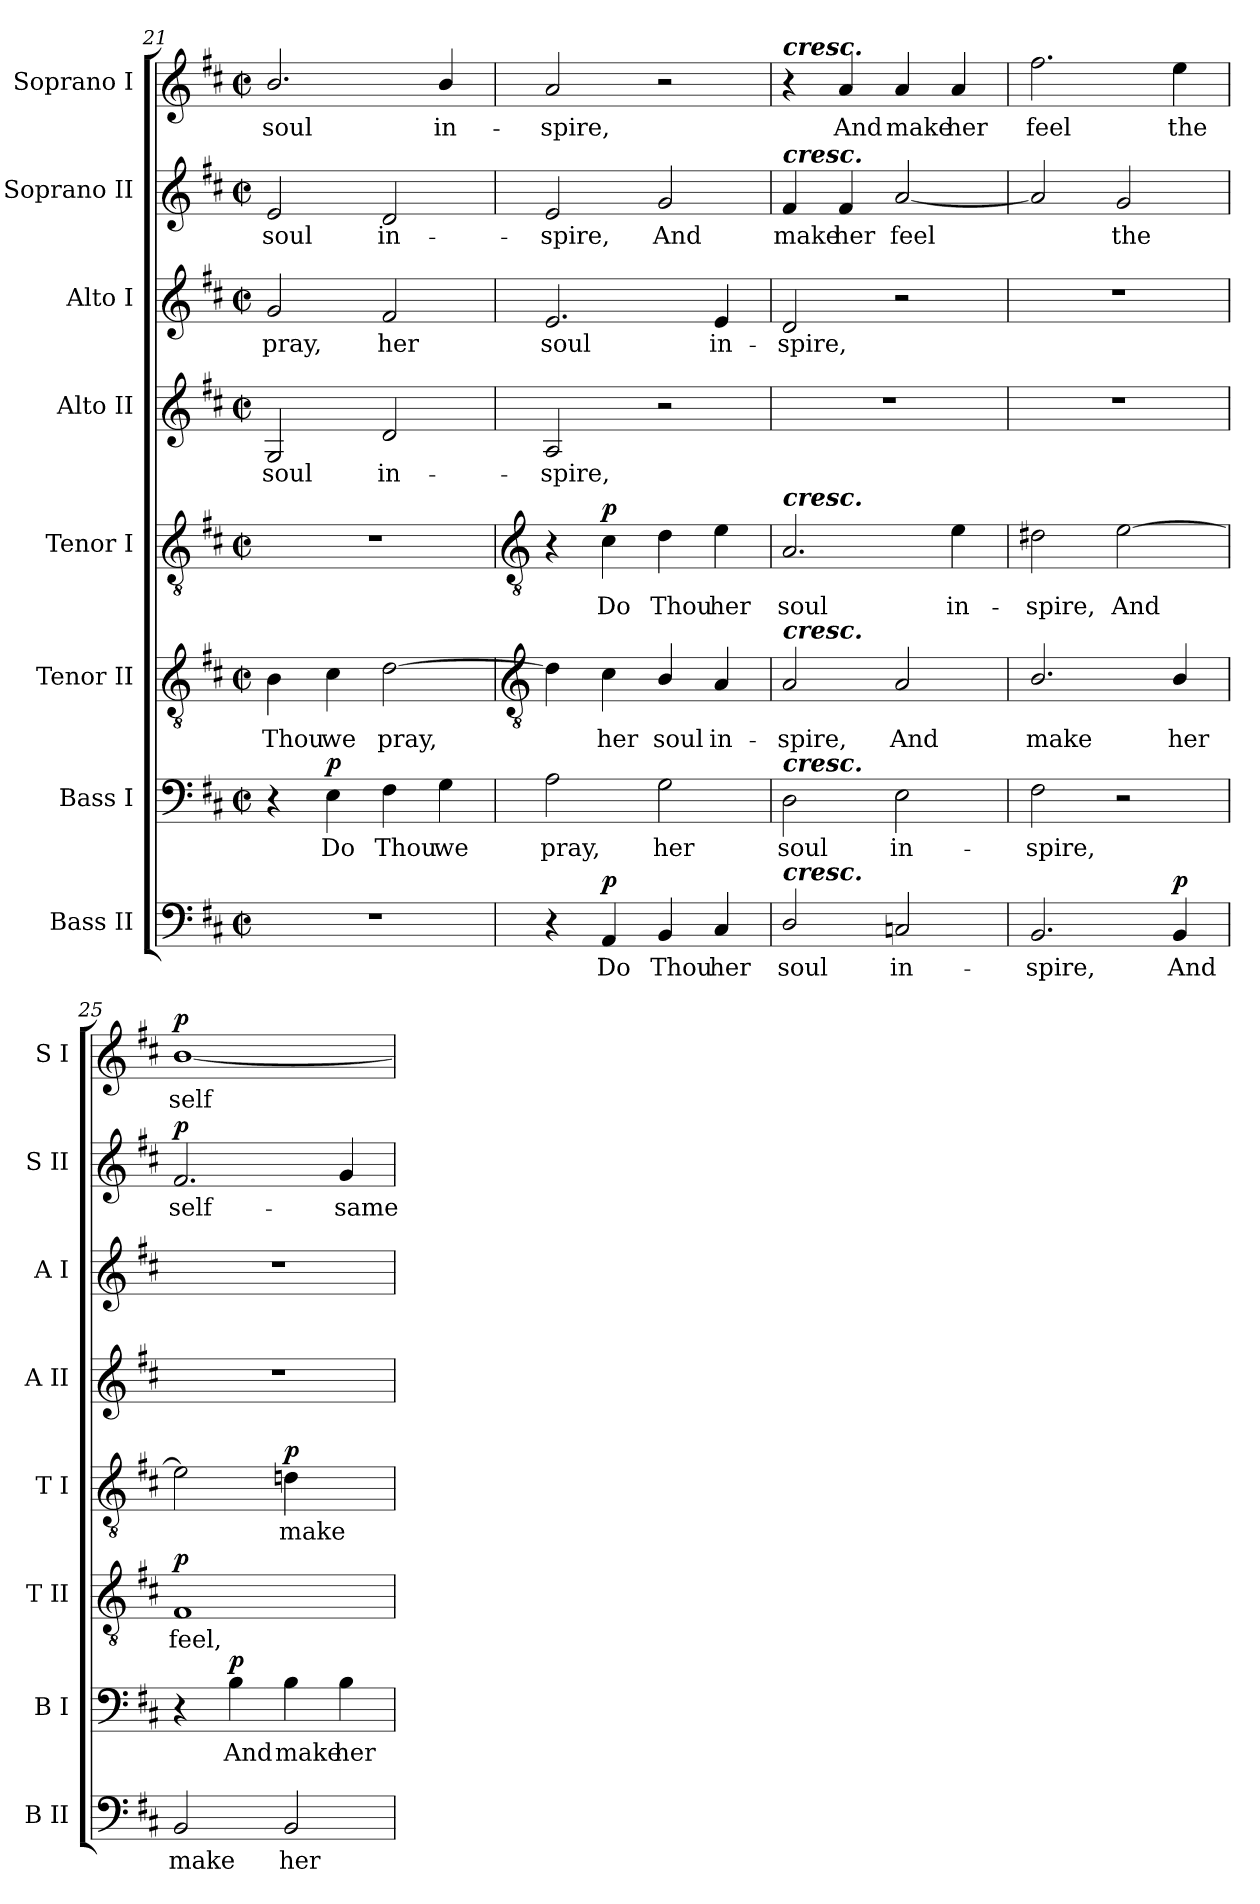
**kern	**text	**dynam	**kern	**text	**dynam	**kern	**text	**dynam	**kern	**text	**dynam	**kern	**text	**kern	**text	**kern	**text	**dynam	**kern	**text	**dynam
*part8	*part8	*part8	*part7	*part7	*part7	*part6	*part6	*part6	*part5	*part5	*part5	*part4	*part4	*part3	*part3	*part2	*part2	*part2	*part1	*part1	*part1
*staff8	*staff8	*staff8	*staff7	*staff7	*staff7	*staff6	*staff6	*staff6	*staff5	*staff5	*staff5	*staff4	*staff4	*staff3	*staff3	*staff2	*staff2	*staff2	*staff1	*staff1	*staff1
*I"Bass II	*	*	*I"Bass I	*	*	*I"Tenor II	*	*	*I"Tenor I	*	*	*I"Alto II	*	*I"Alto I	*	*I"Soprano II	*	*	*I"Soprano I	*	*
*I'B II	*	*	*I'B I	*	*	*I'T II	*	*	*I'T I	*	*	*I'A II	*	*I'A I	*	*I'S II	*	*	*I'S I	*	*
*clefF4	*	*	*clefF4	*	*	*clefGv2	*	*	*clefGv2	*	*	*clefG2	*	*clefG2	*	*clefG2	*	*	*clefG2	*	*
*k[f#c#]	*	*	*k[f#c#]	*	*	*k[f#c#]	*	*	*k[f#c#]	*	*	*k[f#c#]	*	*k[f#c#]	*	*k[f#c#]	*	*	*k[f#c#]	*	*
*D:	*	*	*D:	*	*	*D:	*	*	*D:	*	*	*D:	*	*D:	*	*D:	*	*	*D:	*	*
*M2/2	*	*	*M2/2	*	*	*M2/2	*	*	*M2/2	*	*	*M2/2	*	*M2/2	*	*M2/2	*	*	*M2/2	*	*
*met(c|)	*	*	*met(c|)	*	*	*met(c|)	*	*	*met(c|)	*	*	*met(c|)	*	*met(c|)	*	*met(c|)	*	*	*met(c|)	*	*
=21	=21	=21	=21	=21	=21	=21	=21	=21	=21	=21	=21	=21	=21	=21	=21	=21	=21	=21	=21	=21	=21
!	!	!	!	!	!	!	!LO:LY:b	!	!	!	!	!	!LO:LY:b	!	!LO:LY:b	!	!LO:LY:b	!	!	!LO:LY:b	!
1r	.	.	4r	.	.	4B	Thou	.	1r	.	.	2G	soul	2g	pray,	2e	soul	.	2.b/	soul	.
!	!	!	!	!LO:LY:b	!LO:DY:b	!	!LO:LY:b	!	!	!	!	!	!	!	!	!	!	!	!	!	!
.	.	.	4E	Do	p	4c#	we	.	.	.	.	.	.	.	.	.	.	.	.	.	.
!	!	!	!	!LO:LY:b	!	!	!LO:LY:b	!	!	!	!	!	!LO:LY:b	!	!LO:LY:b	!	!LO:LY:b	!	!	!	!
.	.	.	4F#	Thou	.	[2d	pray,	.	.	.	.	2d	in-	2f#	her	2d	in-	.	.	.	.
!	!	!	!	!LO:LY:b	!	!	!	!	!	!	!	!	!	!	!	!	!	!	!	!LO:LY:b	!
.	.	.	4G	we	.	.	.	.	.	.	.	.	.	.	.	.	.	.	4b/	in-	.
!!LO:LB:g=z
=22	=22	=22	=22	=22	=22	=22	=22	=22	=22	=22	=22	=22	=22	=22	=22	=22	=22	=22	=22	=22	=22
*	*	*	*	*	*	*clefGv2	*	*	*clefGv2	*	*	*	*	*	*	*	*	*	*	*	*
!	!	!	!	!LO:LY:b	!	!	!	!	!	!	!	!	!LO:LY:b	!	!LO:LY:b	!	!LO:LY:b	!	!	!LO:LY:b	!
4r	.	.	2A	pray,	.	4d]	.	.	4r	.	.	2A	-spire,	2.e	soul	2e	-spire,	.	2a	-spire,	.
!	!LO:LY:b	!LO:DY:b	!	!	!	!	!LO:LY:b	!	!	!LO:LY:b	!LO:DY:b	!	!	!	!	!	!	!	!	!	!
4AA	Do	p	.	.	.	4c#	her	.	4c#	Do	p	.	.	.	.	.	.	.	.	.	.
!	!LO:LY:b	!	!	!LO:LY:b	!	!	!LO:LY:b	!	!	!LO:LY:b	!	!	!	!	!	!	!LO:LY:b	!	!	!	!
4BB	Thou	.	2G	her	.	4B/	soul	.	4d	Thou	.	2r	.	.	.	2g	And	.	2r	.	.
!	!LO:LY:b	!	!	!	!	!	!LO:LY:b	!	!	!LO:LY:b	!	!	!	!	!LO:LY:b	!	!	!	!	!	!
4C#	her	.	.	.	.	4A	in-	.	4e	her	.	.	.	4e	in-	.	.	.	.	.	.
=23	=23	=23	=23	=23	=23	=23	=23	=23	=23	=23	=23	=23	=23	=23	=23	=23	=23	=23	=23	=23	=23
!	!	!	!	!	!	!	!	!	!	!	!	!	!	!	!	!	!	!	!LO:TX:a:Bi:t=cresc.	!	!
!	!	!	!	!	!	!	!	!	!	!	!	!	!	!	!	!LO:TX:a:Bi:t=cresc.	!	!	!	!	!
!	!	!	!	!	!	!	!	!	!LO:TX:a:Bi:t=cresc.	!	!	!	!	!	!	!	!	!	!	!	!
!	!	!	!	!	!	!LO:TX:a:Bi:t=cresc.	!	!	!	!	!	!	!	!	!	!	!	!	!	!	!
!	!	!	!LO:TX:a:Bi:t=cresc.	!	!	!	!	!	!	!	!	!	!	!	!	!	!	!	!	!	!
!LO:TX:a:Bi:t=cresc.	!	!	!	!	!	!	!	!	!	!	!	!	!	!	!	!	!	!	!	!	!
!	!LO:LY:b	!	!	!LO:LY:b	!	!	!LO:LY:b	!	!	!LO:LY:b	!	!	!	!	!LO:LY:b	!	!LO:LY:b	!	!	!	!
2D/	soul	.	2D	soul	.	2A	-spire,	.	2.A	soul	.	1r	.	2d	-spire,	4f#	make	.	4r	.	.
!	!	!	!	!	!	!	!	!	!	!	!	!	!	!	!	!	!LO:LY:b	!	!	!LO:LY:b	!
.	.	.	.	.	.	.	.	.	.	.	.	.	.	.	.	4f#	her	.	4a	And	.
!	!LO:LY:b	!	!	!LO:LY:b	!	!	!LO:LY:b	!	!	!	!	!	!	!	!	!	!LO:LY:b	!	!	!LO:LY:b	!
2Cn	in-	.	2E	in-	.	2A	And	.	.	.	.	.	.	2r	.	[2a	feel	.	4a	make	.
!	!	!	!	!	!	!	!	!	!	!LO:LY:b	!	!	!	!	!	!	!	!	!	!LO:LY:b	!
.	.	.	.	.	.	.	.	.	4e	in-	.	.	.	.	.	.	.	.	4a	her	.
=24	=24	=24	=24	=24	=24	=24	=24	=24	=24	=24	=24	=24	=24	=24	=24	=24	=24	=24	=24	=24	=24
!	!LO:LY:b	!	!	!LO:LY:b	!	!	!LO:LY:b	!	!	!LO:LY:b	!	!	!	!	!	!	!	!	!	!LO:LY:b	!
2.BB	-spire,	.	2F#	-spire,	.	2.B/	make	.	2d#X	-spire,	.	1r	.	1r	.	2a]	.	.	2.ff#	feel	.
!	!	!	!	!	!	!	!	!	!	!LO:LY:b	!	!	!	!	!	!	!LO:LY:b	!	!	!	!
.	.	.	2r	.	.	.	.	.	[2e	And	.	.	.	.	.	2g	the	.	.	.	.
!	!LO:LY:b	!LO:DY:b	!	!	!	!	!LO:LY:b	!	!	!	!	!	!	!	!	!	!	!	!	!LO:LY:b	!
4BB	And	p	.	.	.	4B/	her	.	.	.	.	.	.	.	.	.	.	.	4ee	the	.
=25	=25	=25	=25	=25	=25	=25	=25	=25	=25	=25	=25	=25	=25	=25	=25	=25	=25	=25	=25	=25	=25
!	!LO:LY:b	!	!	!	!	!	!LO:LY:b	!LO:DY:b	!	!	!	!	!	!	!	!	!LO:LY:b	!LO:DY:b	!	!LO:LY:b	!LO:DY:b
2BB	make	.	4r	.	.	1F#	feel,	p	2e]	.	.	1r	.	1r	.	2.f#	self-	p	[1b/	self-	p
!	!	!	!	!LO:LY:b	!LO:DY:b	!	!	!	!	!	!	!	!	!	!	!	!	!	!	!	!
.	.	.	4B	And	p	.	.	.	.	.	.	.	.	.	.	.	.	.	.	.	.
!	!LO:LY:b	!	!	!LO:LY:b	!	!	!	!	!	!LO:LY:b	!LO:DY:b	!	!	!	!	!	!	!	!	!	!
2BB	her	.	4B	make	.	.	.	.	4dn	make	p	.	.	.	.	.	.	.	.	.	.
!	!	!	!	!LO:LY:b	!	!	!	!	!	!	!	!	!	!	!	!	!LO:LY:b	!	!	!	!
.	.	.	4B	her	.	.	.	.	4ryy	.	.	.	.	.	.	4g	-same	.	.	.	.
=	=	=	=	=	=	=	=	=	=	=	=	=	=	=	=	=	=	=	=	=	=
*-	*-	*-	*-	*-	*-	*-	*-	*-	*-	*-	*-	*-	*-	*-	*-	*-	*-	*-	*-	*-	*-
